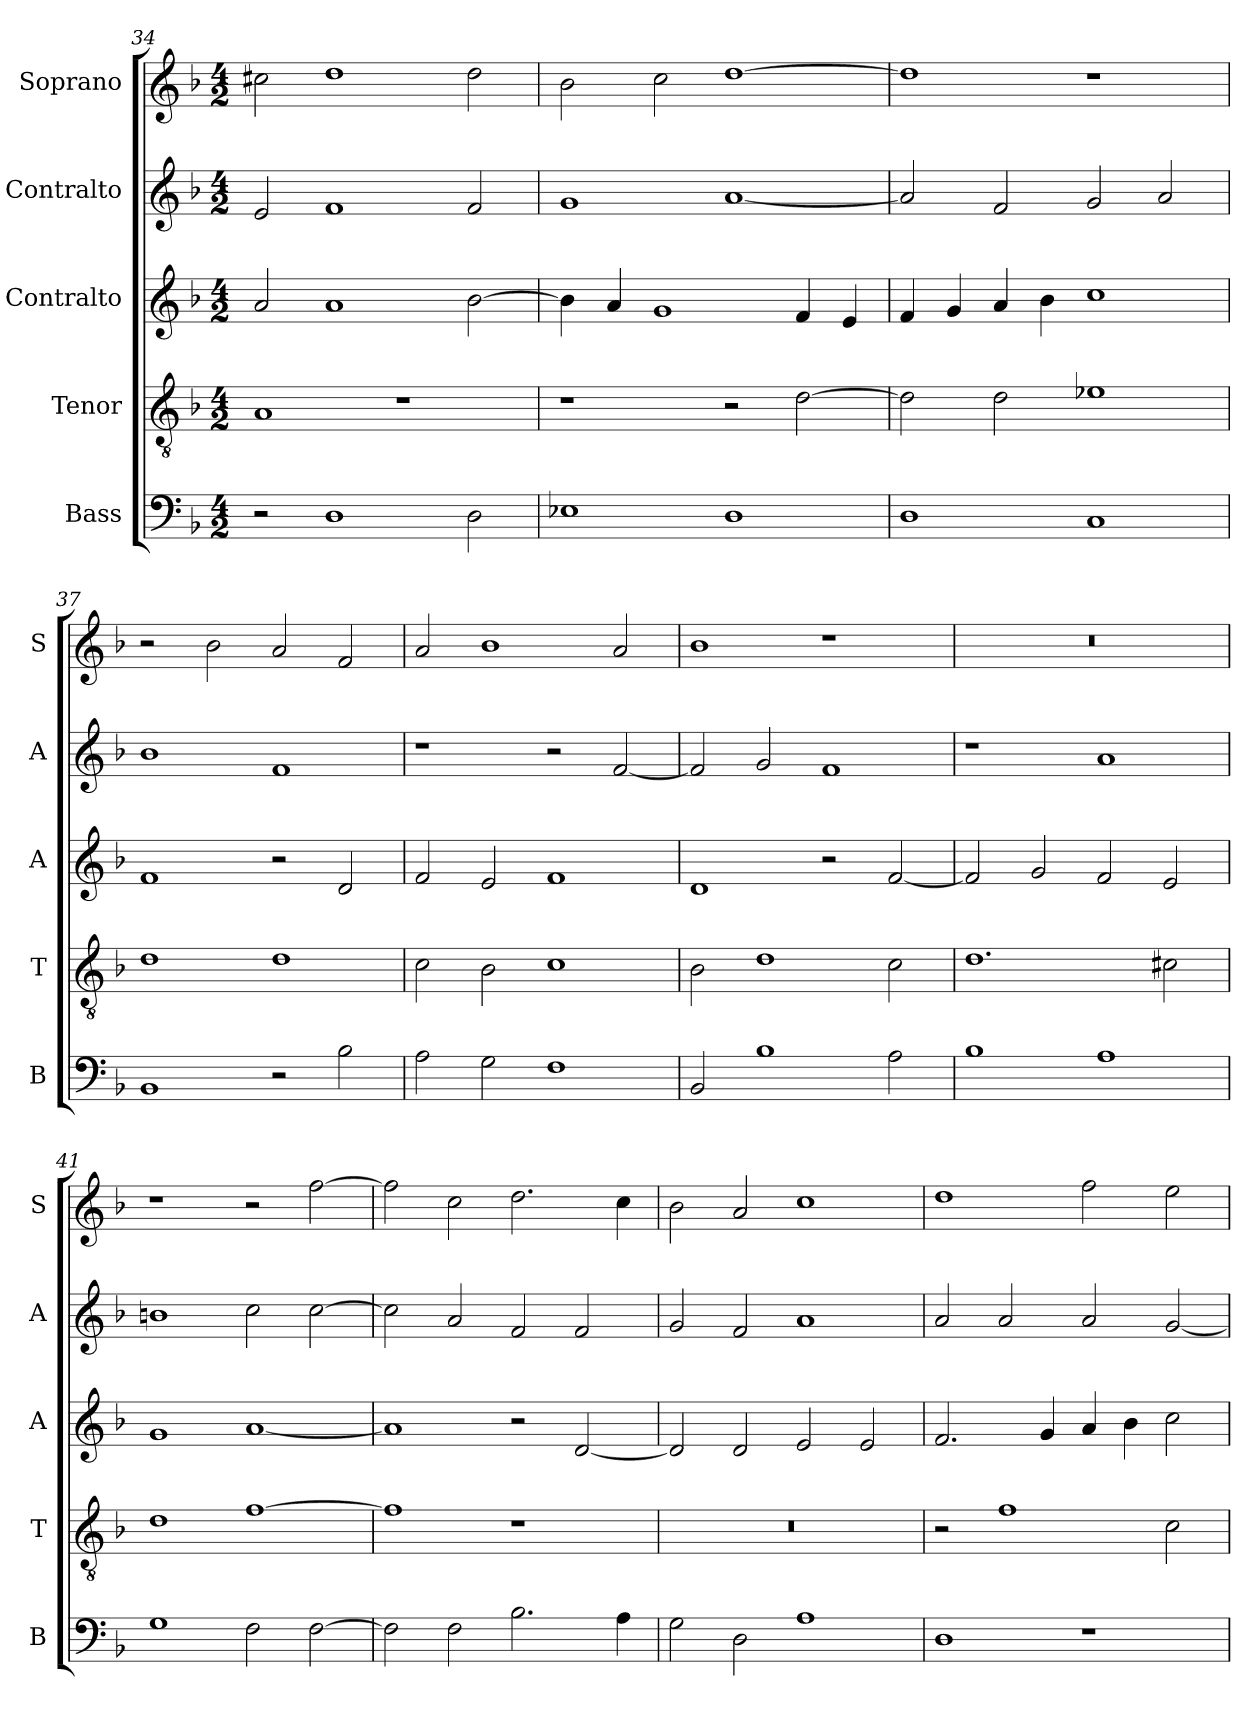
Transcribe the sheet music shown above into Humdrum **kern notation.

**kern	**kern	**kern	**kern	**kern
*part5	*part4	*part3	*part2	*part1
*staff5	*staff4	*staff3	*staff2	*staff1
*I"Bass	*I"Tenor	*I"Contralto	*I"Contralto	*I"Soprano
*I'B	*I'T	*I'A	*I'A	*I'S
*clefF4	*clefGv2	*clefG2	*clefG2	*clefG2
*k[b-]	*k[b-]	*k[b-]	*k[b-]	*k[b-]
*G:dor	*G:dor	*G:dor	*G:dor	*G:dor
*M4/2	*M4/2	*M4/2	*M4/2	*M4/2
=34	=34	=34	=34	=34
2r	1A	2a	2e	2cc#X
1D	.	1a	1f	1dd
.	1r	.	.	.
2D	.	[2b-	2f	2dd
=35	=35	=35	=35	=35
1E-X	1r	4b-]	1g	2b-
.	.	4a	.	.
.	.	1g	.	2cc
1D	2r	.	[1a	[1dd
.	[2d	4f	.	.
.	.	4e	.	.
=36	=36	=36	=36	=36
1D	2d]	4f	2a]	1dd]
.	.	4g	.	.
.	2d	4a	2f	.
.	.	4b-	.	.
1C	1e-X	1cc	2g	1r
.	.	.	2a	.
=37	=37	=37	=37	=37
1BB-	1d	1f	1b-	2r
.	.	.	.	2b-
2r	1d	2r	1f	2a
2B-	.	2d	.	2f
=38	=38	=38	=38	=38
2A	2c	2f	1r	2a
2G	2B-	2e	.	1b-
1F	1c	1f	2r	.
.	.	.	[2f	2a
=39	=39	=39	=39	=39
2BB-	2B-	1d	2f]	1b-
1B-	1d	.	2g	.
.	.	2r	1f	1r
2A	2c	[2f	.	.
=40	=40	=40	=40	=40
1B-	1.d	2f]	1r	0r
.	.	2g	.	.
1A	.	2f	1a	.
.	2c#X	2e	.	.
=41	=41	=41	=41	=41
1G	1d	1g	1bn	1r
2F	[1f	[1a	2cc	2r
[2F	.	.	[2cc	[2ff
=42	=42	=42	=42	=42
2F]	1f]	1a]	2cc]	2ff]
2F	.	.	2a	2cc
2.B-	1r	2r	2f	2.dd
.	.	[2d	2f	.
4A	.	.	.	4cc
=43	=43	=43	=43	=43
2G	0r	2d]	2g	2b-
2D	.	2d	2f	2a
1A	.	2e	1a	1cc
.	.	2e	.	.
=44	=44	=44	=44	=44
1D	2r	2.f	2a	1dd
.	1f	.	2a	.
.	.	4g	.	.
1r	.	4a	2a	2ff
.	.	4b-	.	.
.	2c	2cc	[2g	2ee
=	=	=	=	=
*-	*-	*-	*-	*-
